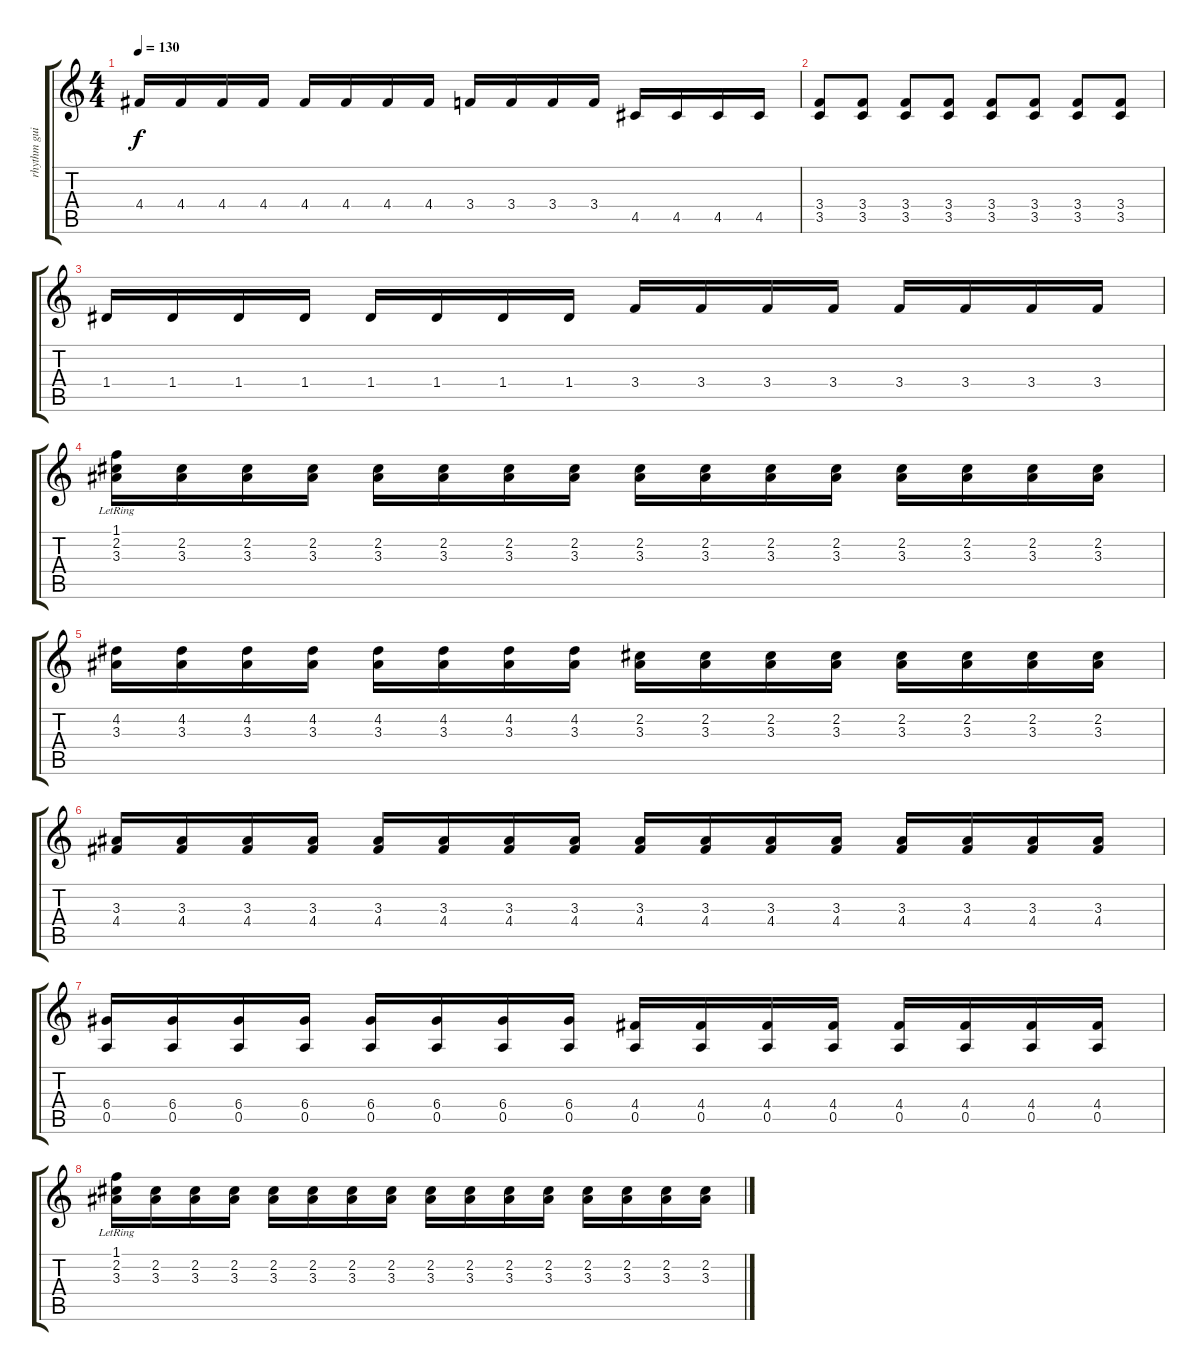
\track ("rhythm guitar" "rhythm gui") {instrument distortionguitar}
\staff {score tabs}
\tuning (E4 B3 G3 D3 A2 E2) {hide}
\ts (4 4)
\tempo 130
\clef g2
\ks c
4.4.16{dy f} 4.4.16 4.4.16 4.4.16 4.4.16 4.4.16 4.4.16 4.4.16 3.4.16 3.4.16 3.4.16 3.4.16 4.5.16 4.5.16 4.5.16 4.5.16 |
(3.4 3.5).8 (3.4 3.5).8 (3.4 3.5).8 (3.4 3.5).8 (3.4 3.5).8 (3.4 3.5).8 (3.4 3.5).8 (3.4 3.5).8 |
1.4.16 1.4.16 1.4.16 1.4.16 1.4.16 1.4.16 1.4.16 1.4.16 3.4.16 3.4.16 3.4.16 3.4.16 3.4.16 3.4.16 3.4.16 3.4.16 |
(1.1{lr} 2.2 3.3).16 (2.2 3.3).16 (2.2 3.3).16 (2.2 3.3).16 (2.2 3.3).16 (2.2 3.3).16 (2.2 3.3).16 (2.2 3.3).16 (2.2 3.3).16 (2.2 3.3).16 (2.2 3.3).16 (2.2 3.3).16 (2.2 3.3).16 (2.2 3.3).16 (2.2 3.3).16 (2.2 3.3).16 |
(4.2 3.3).16 (4.2 3.3).16 (4.2 3.3).16 (4.2 3.3).16 (4.2 3.3).16 (4.2 3.3).16 (4.2 3.3).16 (4.2 3.3).16 (2.2 3.3).16 (2.2 3.3).16 (2.2 3.3).16 (2.2 3.3).16 (2.2 3.3).16 (2.2 3.3).16 (2.2 3.3).16 (2.2 3.3).16 |
(3.3 4.4).16 (3.3 4.4).16 (3.3 4.4).16 (3.3 4.4).16 (3.3 4.4).16 (3.3 4.4).16 (3.3 4.4).16 (3.3 4.4).16 (3.3 4.4).16 (3.3 4.4).16 (3.3 4.4).16 (3.3 4.4).16 (3.3 4.4).16 (3.3 4.4).16 (3.3 4.4).16 (3.3 4.4).16 |
(6.4 0.5).16 (6.4 0.5).16 (6.4 0.5).16 (6.4 0.5).16 (6.4 0.5).16 (6.4 0.5).16 (6.4 0.5).16 (6.4 0.5).16 (4.4 0.5).16 (4.4 0.5).16 (4.4 0.5).16 (4.4 0.5).16 (4.4 0.5).16 (4.4 0.5).16 (4.4 0.5).16 (4.4 0.5).16 |
(1.1{lr} 2.2 3.3).16 (2.2 3.3).16 (2.2 3.3).16 (2.2 3.3).16 (2.2 3.3).16 (2.2 3.3).16 (2.2 3.3).16 (2.2 3.3).16 (2.2 3.3).16 (2.2 3.3).16 (2.2 3.3).16 (2.2 3.3).16 (2.2 3.3).16 (2.2 3.3).16 (2.2 3.3).16 (2.2 3.3).16
